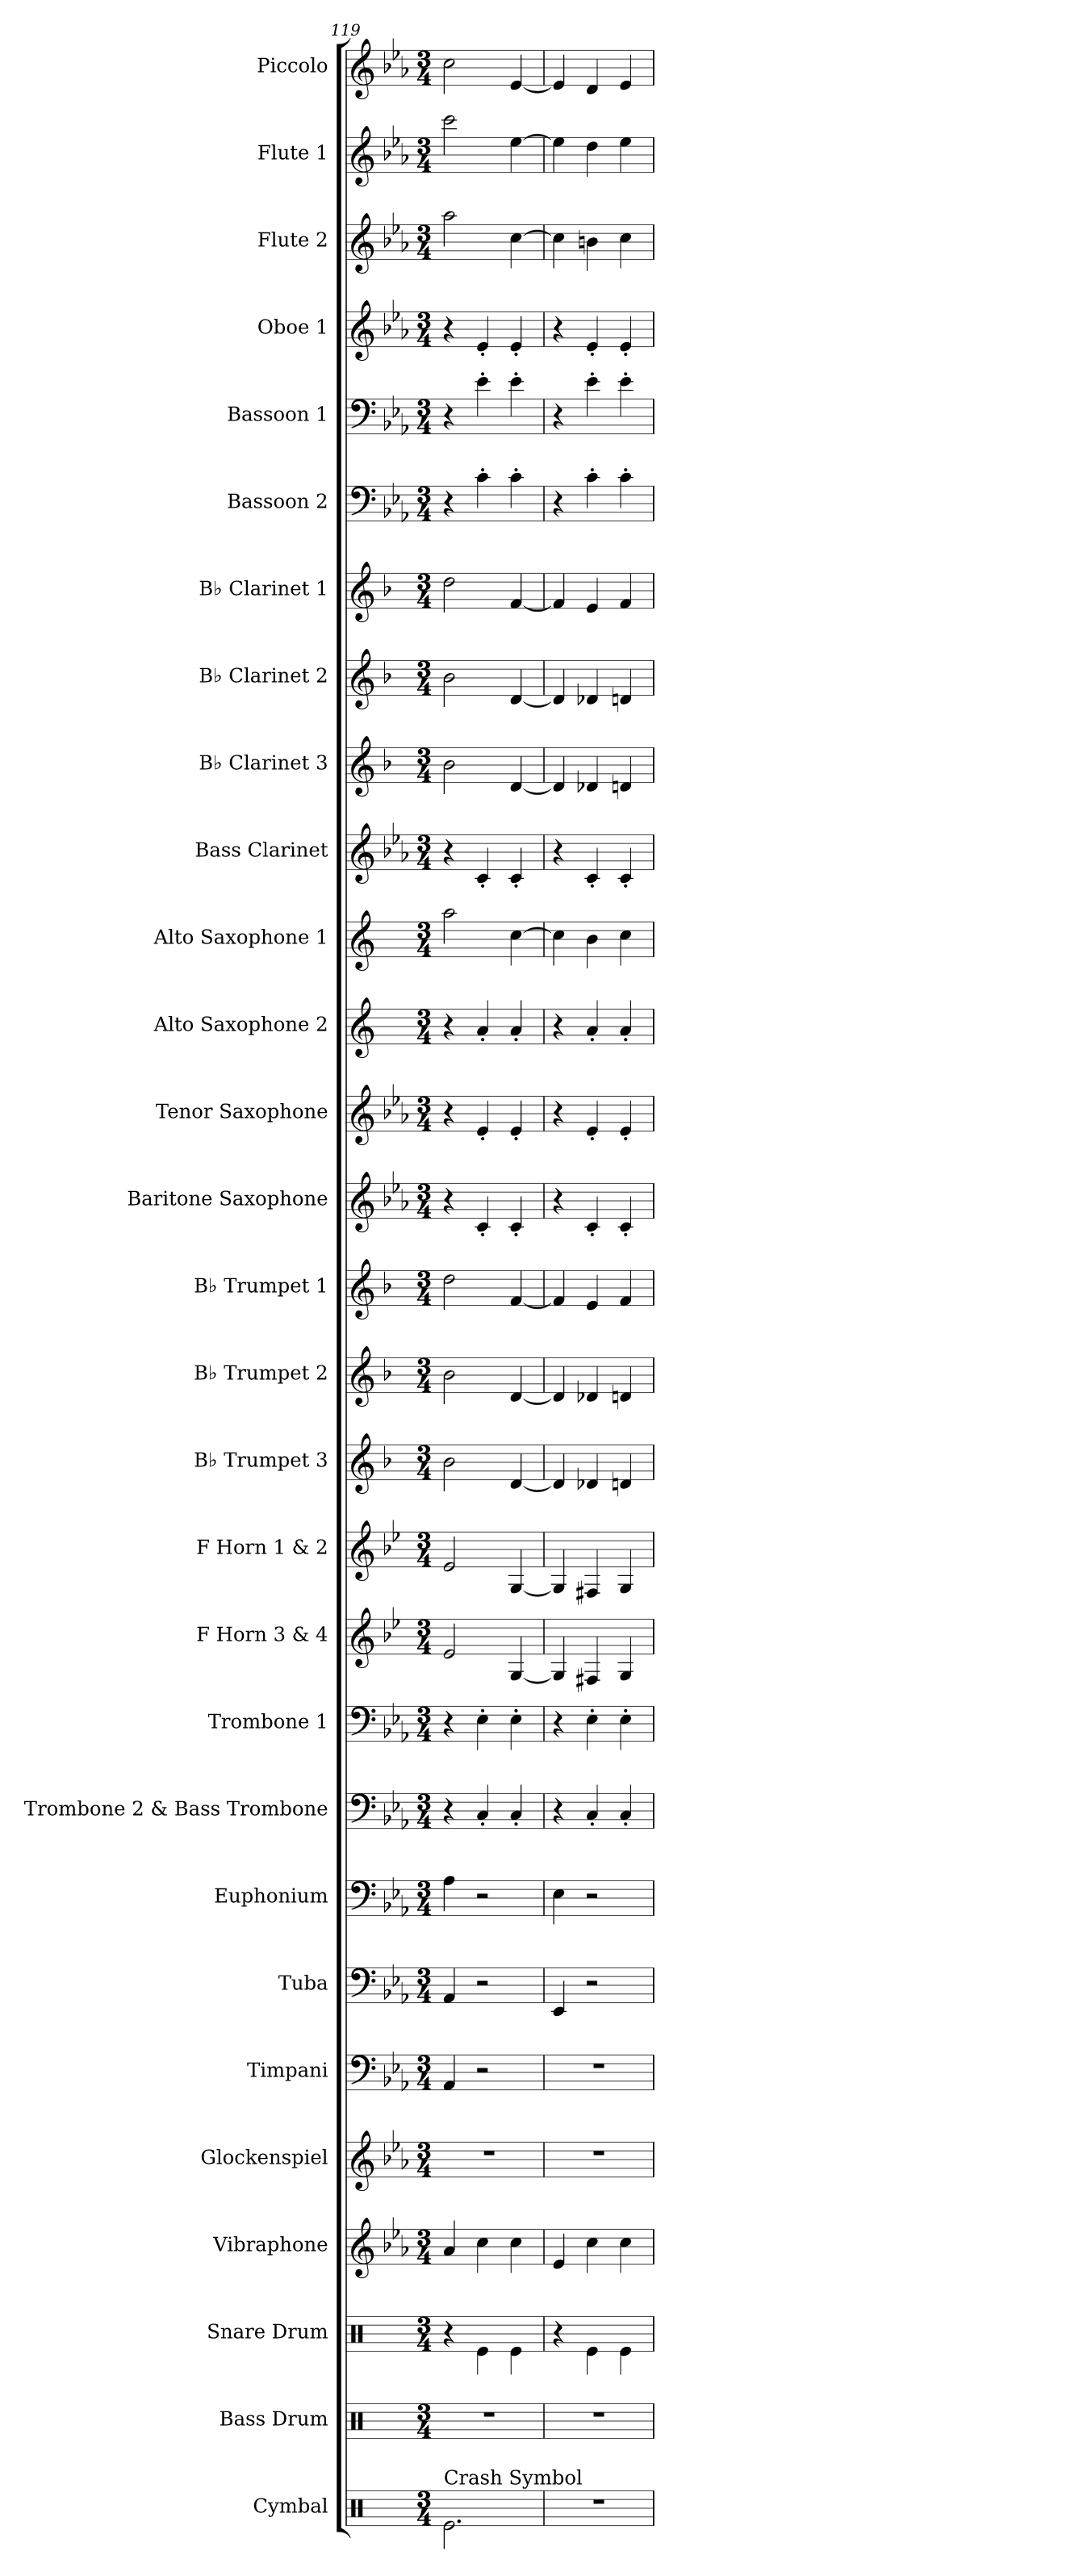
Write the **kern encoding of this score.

**kern	**kern	**kern	**kern	**kern	**kern	**kern	**kern	**kern	**kern	**kern	**kern	**kern	**kern	**kern	**kern	**kern	**kern	**kern	**kern	**kern	**kern	**kern	**kern	**kern	**kern	**kern	**kern	**kern
*part29	*part28	*part27	*part26	*part25	*part24	*part23	*part22	*part21	*part20	*part19	*part18	*part17	*part16	*part15	*part14	*part13	*part12	*part11	*part10	*part9	*part8	*part7	*part6	*part5	*part4	*part3	*part2	*part1
*staff29	*staff28	*staff27	*staff26	*staff25	*staff24	*staff23	*staff22	*staff21	*staff20	*staff19	*staff18	*staff17	*staff16	*staff15	*staff14	*staff13	*staff12	*staff11	*staff10	*staff9	*staff8	*staff7	*staff6	*staff5	*staff4	*staff3	*staff2	*staff1
*I"Cymbal	*I"Bass Drum	*I"Snare Drum	*I"Vibraphone	*I"Glockenspiel	*I"Timpani	*I"Tuba	*I"Euphonium	*I"Trombone 2 &amp; Bass Trombone	*I"Trombone 1	*I"F Horn 3 &amp; 4	*I"F Horn 1 &amp; 2	*I"B♭ Trumpet 3	*I"B♭ Trumpet 2	*I"B♭ Trumpet 1	*I"Baritone Saxophone	*I"Tenor Saxophone	*I"Alto Saxophone 2	*I"Alto Saxophone 1	*I"Bass Clarinet	*I"B♭ Clarinet 3	*I"B♭ Clarinet 2	*I"B♭ Clarinet 1	*I"Bassoon 2	*I"Bassoon 1	*I"Oboe 1	*I"Flute 2	*I"Flute 1	*I"Piccolo
*I'Cym.	*I'B. Dr.	*I'Sn. Dr.	*I'Vib.	*I'Glk.	*I'Timp.	*I'Tba.	*I'Euph.	*I'Tbn. 2 B. Tbn.	*I'Tbn. 1	*I'F Hn. 3 4	*I'F Hn. 1 2	*I'B♭ Tpt. 3	*I'B♭ Tpt. 2	*I'B♭ Tpt. 1	*I'Bar. Sax.	*I'T. Sax.	*I'A. Sax. 2	*I'A. Sax. 1	*I'B. Cl.	*I'B♭ Cl. 3	*I'B♭ Cl. 2	*I'B♭ Cl. 1	*I'Bsn. 2	*I'Bsn. 1	*I'Ob. 1	*I'Fl. 2	*I'Fl. 1	*I'Picc.
*clefX	*clefX	*clefX	*clefG2	*clefG2	*clefF4	*clefF4	*clefF4	*clefF4	*clefF4	*clefG2	*clefG2	*clefG2	*clefG2	*clefG2	*clefG2	*clefG2	*clefG2	*clefG2	*clefG2	*clefG2	*clefG2	*clefG2	*clefF4	*clefF4	*clefG2	*clefG2	*clefG2	*clefG2
*	*	*	*	*ITrd-14c-24	*	*	*	*	*	*ITrd4c7	*ITrd4c7	*ITrd1c2	*ITrd1c2	*ITrd1c2	*ITrd12c21	*ITrd8c14	*ITrd5c9	*ITrd5c9	*ITrd8c14	*ITrd1c2	*ITrd1c2	*ITrd1c2	*	*	*	*	*	*ITrd-7c-12
*k[]	*k[]	*k[]	*k[b-e-a-]	*k[b-e-a-]	*k[b-e-a-]	*k[b-e-a-]	*k[b-e-a-]	*k[b-e-a-]	*k[b-e-a-]	*k[b-e-a-]	*k[b-e-a-]	*k[b-e-a-]	*k[b-e-a-]	*k[b-e-a-]	*k[b-e-a-]	*k[b-e-a-]	*k[b-e-a-]	*k[b-e-a-]	*k[b-e-a-]	*k[b-e-a-]	*k[b-e-a-]	*k[b-e-a-]	*k[b-e-a-]	*k[b-e-a-]	*k[b-e-a-]	*k[b-e-a-]	*k[b-e-a-]	*k[b-e-a-]
*M3/4	*M3/4	*M3/4	*M3/4	*M3/4	*M3/4	*M3/4	*M3/4	*M3/4	*M3/4	*M3/4	*M3/4	*M3/4	*M3/4	*M3/4	*M3/4	*M3/4	*M3/4	*M3/4	*M3/4	*M3/4	*M3/4	*M3/4	*M3/4	*M3/4	*M3/4	*M3/4	*M3/4	*M3/4
=119	=119	=119	=119	=119	=119	=119	=119	=119	=119	=119	=119	=119	=119	=119	=119	=119	=119	=119	=119	=119	=119	=119	=119	=119	=119	=119	=119	=119
!LO:TX:a:t=Crash Symbol	!	!	!	!	!	!	!	!	!	!	!	!	!	!	!	!	!	!	!	!	!	!	!	!	!	!	!	!
2.Re\	2.r	4r	4a-/	2.r	4AA-/	4AA-/	4A-\	4r	4r	2A-/	2A-/	2a-\	2a-\	2cc\	4r	4r	4r	2cc\	4r	2a-\	2a-\	2cc\	4r	4r	4r	2aa-\	2ccc\	2ccc\
.	.	4Re\	4cc\	.	2r	2r	2r	4C'/	4E-'\	.	.	.	.	.	4C'/	4E-'/	4c'/	.	4C'/	.	.	.	4c'\	4e-'\	4e-'/	.	.	.
.	.	4Re\	4cc\	.	.	.	.	4C'/	4E-'\	[4C/	[4C/	[4c/	[4c/	[4e-/	4C'/	4E-'/	4c'/	[4e-\	4C'/	[4c/	[4c/	[4e-/	4c'\	4e-'\	4e-'/	[4cc\	[4ee-\	[4ee-/
=120	=120	=120	=120	=120	=120	=120	=120	=120	=120	=120	=120	=120	=120	=120	=120	=120	=120	=120	=120	=120	=120	=120	=120	=120	=120	=120	=120	=120
2.r	2.r	4r	4e-/	2.r	2.r	4EE-/	4E-\	4r	4r	4C/]	4C/]	4c/]	4c/]	4e-/]	4r	4r	4r	4e-\]	4r	4c/]	4c/]	4e-/]	4r	4r	4r	4cc\]	4ee-\]	4ee-/]
.	.	4Re\	4cc\	.	.	2r	2r	4C'/	4E-'\	4BBn/	4BBn/	4c-X/	4c-X/	4d/	4C'/	4E-'/	4c'/	4d\	4C'/	4c-X/	4c-X/	4d/	4c'\	4e-'\	4e-'/	4bn\	4dd\	4dd/
.	.	4Re\	4cc\	.	.	.	.	4C'/	4E-'\	4C/	4C/	4cn/	4cn/	4e-/	4C'/	4E-'/	4c'/	4e-\	4C'/	4cn/	4cn/	4e-/	4c'\	4e-'\	4e-'/	4cc\	4ee-\	4ee-/
=	=	=	=	=	=	=	=	=	=	=	=	=	=	=	=	=	=	=	=	=	=	=	=	=	=	=	=	=
*-	*-	*-	*-	*-	*-	*-	*-	*-	*-	*-	*-	*-	*-	*-	*-	*-	*-	*-	*-	*-	*-	*-	*-	*-	*-	*-	*-	*-
